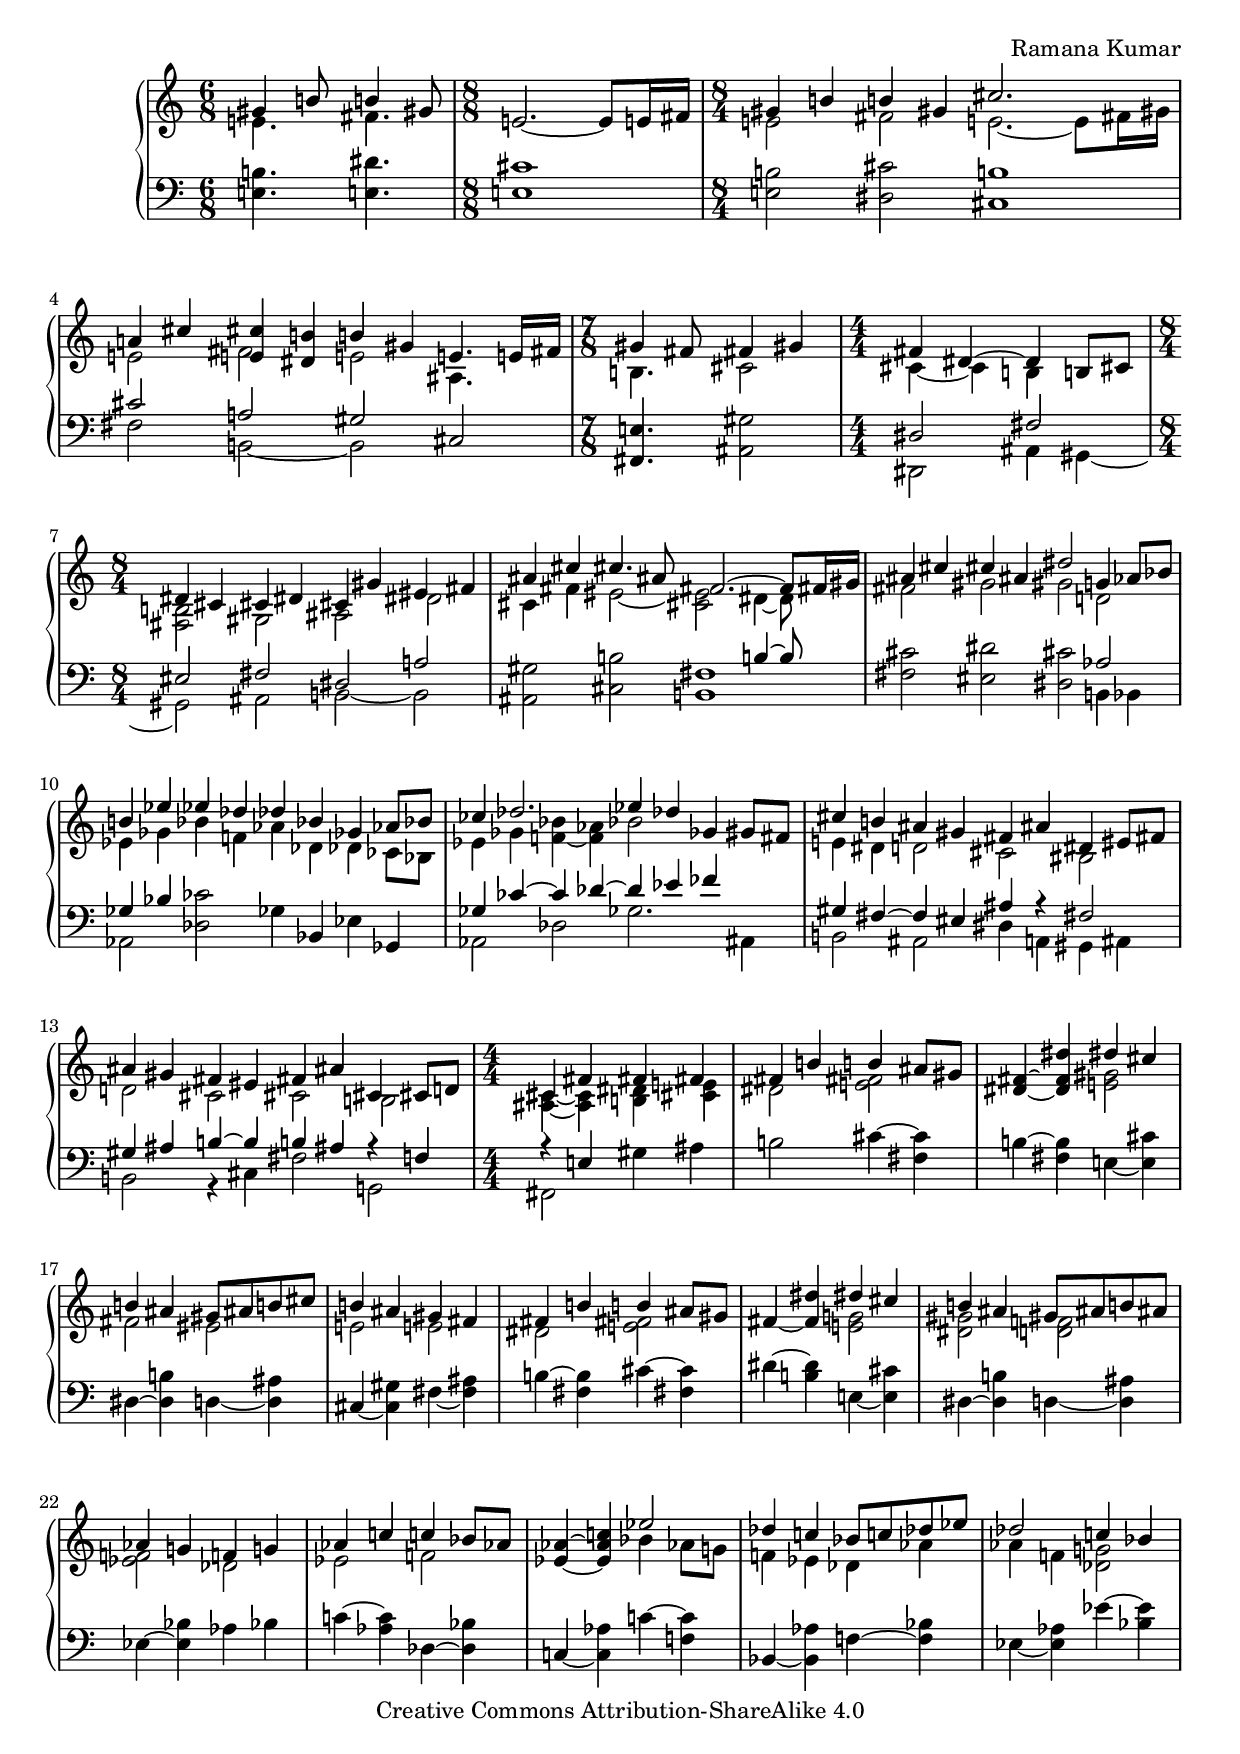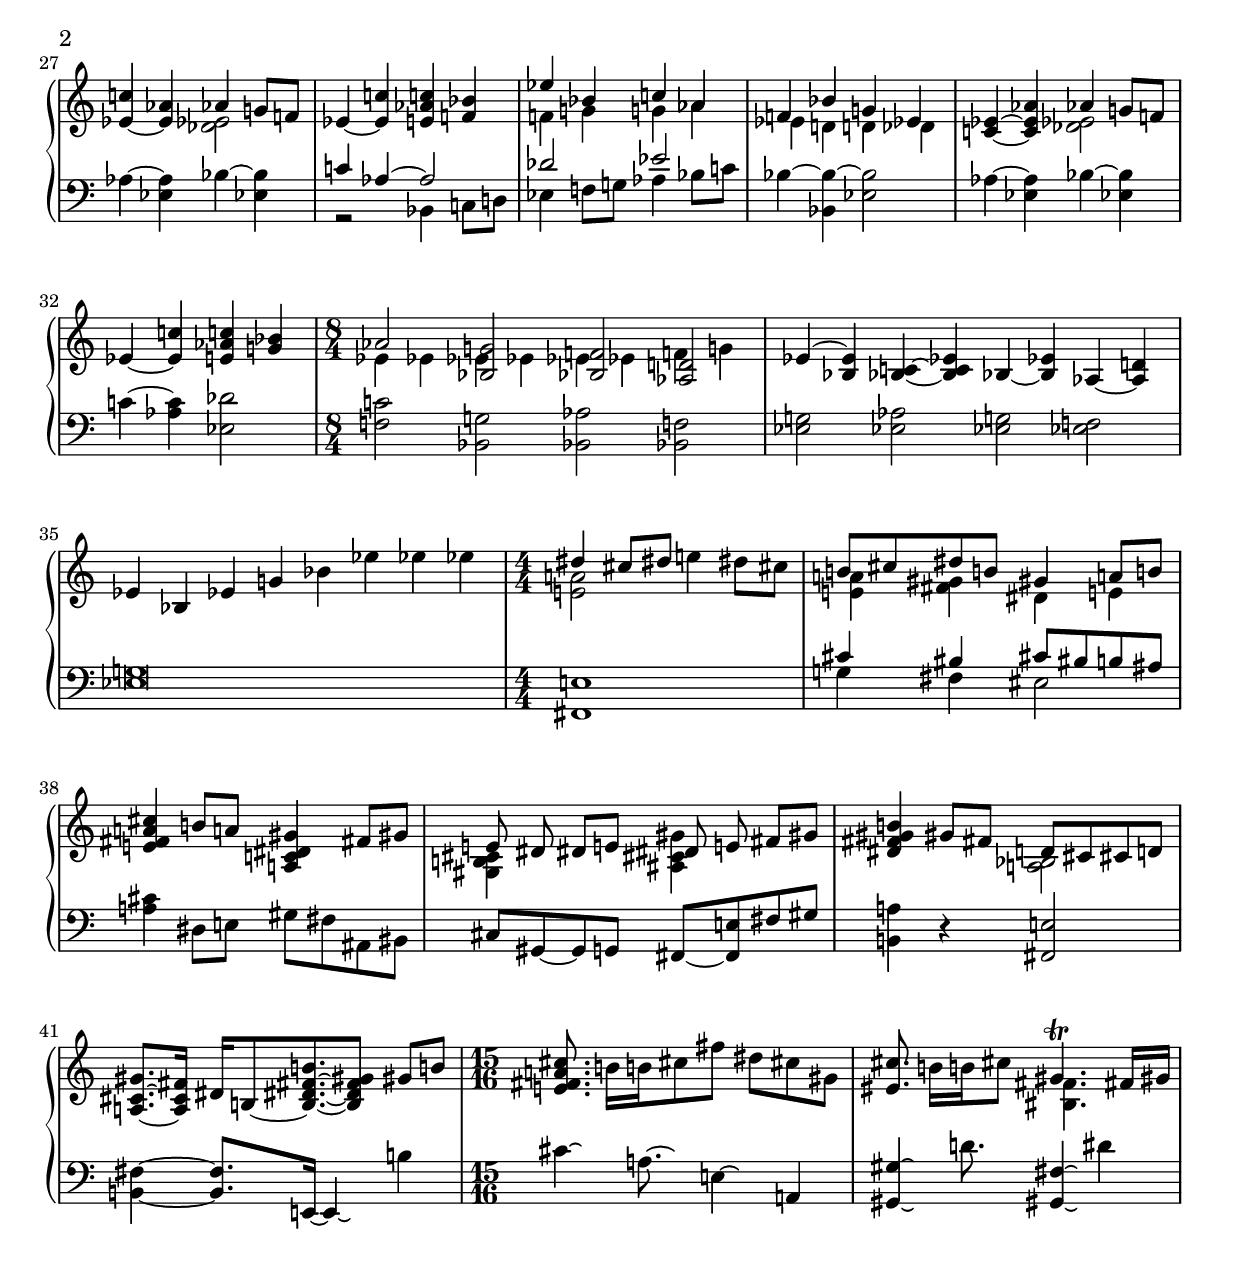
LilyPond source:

\version "2.18.0"

\header {
% title = "tbd"
  composer = "Ramana Kumar"
  date = "2015"
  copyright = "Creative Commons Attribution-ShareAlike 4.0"
% dedication = "tbd"
}

#(ly:set-option 'point-and-click #f)

\score {
  \new PianoStaff <<
    \new Staff {
      \accidentalStyle PianoStaff.dodecaphonic
      \override PianoStaff.TimeSignature.style = #'numbered
      \clef treble

      \time 6/8
      << { gis'4 b'8 b'4 gis'8 }
      \\ { e'4. fis'4. } >>
      |

      \time 8/8
      e'2. ~ e'8 e'16 fis'
      |

      \time 8/4
      << { gis'4 b' b' gis' cis''2. s8 }
      \\ { e'2 fis' e'2. ~ e'8 fis'16 gis' } >>
      |

      << { a'4 cis'' < e' cis''> < dis' b'> b' gis' e'4. e'16 fis' }
      \\ { e'2 fis' e' ais4. s8 } >>
      |

      \time 7/8
      << { gis'4 fis'8 fis'4 gis' }
      \\ { b4. cis'2 } >>
      |

      \time 4/4
      << { fis'4 dis'4 ~ dis' b8 cis' }
      \\ { cis'4 ~ cis' b s } >>
      | 

      \time 8/4
      << { dis'4 cis' cis' dis' cis' gis' eis' fis' }
      \\ { < fis b>2 gis ais dis' } >>
      |

      << { ais'4 cis'' cis''4. ais'8 fis'2. ~ fis'8 fis'16 gis' }
      \\ { cis'4 fis' eis'2 ~ < cis' eis'> dis'4 ~ dis'8 } >>
      |

      << { ais'4 cis'' cis'' ais' dis''2 g'4 aes'8 bes' }
      \\ { fis'2 gis' gis' d' } >>
      |

      << { b'4 ees'' ees'' des'' des'' bes' ges' aes'8 bes' }
      \\ { ees'4 ges' bes' f' aes' des' des' ces'8 bes } >>
      |

      << { ces''4 des''2. ees''4 des'' ges' gis'8 fis' }
      \\ { ees'4 ges' < f' bes'> ~ < f' aes'> bes'2 s } >>
      |

      << { cis''4 b' ais' gis' fis' ais' dis' eis'8 fis' }
      \\ { e'4 dis' d'2 cis' bis } >>
      |

      << { ais'4 gis' fis' eis' fis' ais' cis' cis'8 d' }
      \\ { d'2 cis' cis' b } >>
      |

      \time 4/4
      << { cis'4 fis' fis' fis' }
      \\ { < ais cis'>4 ~ < ais cis'> < b dis'> < cis' e'> } >>
      |

      << { fis'4 b' b' ais'8 gis' }
      \\ { dis'2 < e' fis'> } >>
      |

      < dis' fis'>4 ~ < dis' fis' dis''> << { dis'' cis'' } \\  < e' gis'>2 >>
      |

      << { b'4 ais' gis'8 ais' b' cis'' }
      \\ { fis'2 eis' } >>
      |

      << { b'4 ais' gis' fis' }
      \\ {e'2 e' } >>
      |

      << { fis'4 b' b' ais'8 gis' }
      \\ { dis'2 < e' fis'> } >>
      |

      fis'4 ~ < fis' dis''> << { dis'' cis'' } \\  < e' g'>2 >>
      |

      << { b'4 ais' gis'8 ais' b' ais' }
      \\ { < dis' gis'>2 < d' f'> } >>
      |

      << { aes'4 g' f' g' }
      \\ { < ees' f'>2 des' } >>
      |

      << { aes'4 c'' c'' bes'8 aes' }
      \\ { ees'2 f' } >>
      |

      < ees' aes'>4 ~ < ees' aes' c''>
      << { ees''2 } \\ { bes'4 aes'8 g' } >>
      |

      << { des''4 c'' bes'8 c'' des'' ees'' }
      \\ { f'4 ees' des' aes' } >>
      |

      << { des''2 c''4 bes' }
      \\ { aes'4 f' < des' g'>2 } >>
      |

      < ees' c''>4 ~ < ees' aes'> << { aes' g'8 f' } \\ < des' ees'>2 >>
      |

      ees'4 ~ < ees' c''> < e' aes' c''> < f' bes'>
      |

      << { ees''4 bes' c'' aes' }
      \\ { f' g' g' aes' } >>
      |

      << { f' bes' g' ees' }
      \\ { ees' d' d' des' } >>
      |

      < c' ees'>4 ~ < c' ees' aes'> << { aes' g'8 f' } \\ < des' ees'>2 >>
      |

      ees'4 ~ < ees' c''> < e' aes' c''> < g' bes'>
      |

      \time 8/4
      << { aes'2 < bes g'> < bes f'> < aes d'> }
      \\ { ees'4 ees' ees' ees' ees' ees' f' g' } >>
      |

      ees'4 ~ < ees' bes> < bes c'> ~ < bes c' ees'>
      bes4 ~ < bes ees'> aes ~ < aes d'>
      |

      ees'4 bes ees' g' bes' ees'' ees'' ees''
      |

      \time 4/4
      << { dis''4 cis''8 dis'' } \\ < e' a'>2 >> e''4 dis''8 cis''
      |

      << { b'8 cis'' dis'' b' gis'4 a'8 b' }
      \\ { < e' a'>4 < fis' gis'> dis' e' } >>
      |

      < e' fis' a' cis''>4 b'8 a' < a c' dis' gis'>4 fis'8 gis'
      |

      << { e'8 dis' } \\ { < gis b cis'>4} >> dis'8 e'
      << { dis'8 e' } \\ { < ais cis' gis'>4 } >> fis'8 gis'
      |

      < dis' fis' gis' b'>4 gis'8 fis'
      << { d'8 cis' cis' d' }
      \\ { < a bes>2 } >>
      |

      < a cis' gis'>8. ~ < a cis' fis'>16 dis' b8 ~
      < b dis' fis' b'>8. ~ < b dis' fis' gis'>8 gis' b'
      |

      \time 15/16
      < e' fis' a' cis''>8. b'16 b' cis''8 fis'' dis'' cis'' gis'8
      |

      < eis' cis''>8. b'16 b' cis''8 << gis'4.\trill \\ < bis fis'>4. >> fis'16 gis'
      |

    }
    \new Staff {
      \clef bass

      < e b>4. < e dis'>
      |

      < e cis'>1
      |

      < e b>2 < dis cis'> < cis b>1
      |

      << { cis'2 a gis }
      \\ { fis b, ~ b, } >> cis
      |

      < fis, e>4. < ais, gis>2
      |

      << { dis2 fis }
      \\ { dis,2 ais,4 gis, ~ } >>
      |

      << { eis2 fis dis a }
      \\ { gis, ais, b, ~ b, } >>
      |

      < ais, gis>2 < cis b> << { s2 b4 ~ b8 s } \\ < b, fis>1 >>
      |

      < fis cis'>2 < eis dis'> < dis cis'> << aes2 \\ { b,4 bes, } >>
      |

      << { ges4 bes } \\ aes,2 >> < des ces'>2 ges4 bes, ees ges,
      |
 
      << { ges4 ces' ~ ces' des' ~ des' ees' fes' s }
      \\ { aes,2 des ges2. ais,4 } >>
      |

      << { gis4 fis ~ fis eis ais r fis2 }
      \\ { b,2 ais, dis4 a, gis, ais, } >>
      |

      << { gis4 ais b ~ b b ais r f }
      \\ { b,2 r4 cis fis2 g, } >>
      |

      << { r4 e } \\ { fis,2 } >> gis4 ais
      |

      b2 cis'4 ~ < cis' fis>
      |

      b4 ~ < fis b > e ~ < e cis'>
      |

      dis4 ~ < dis b> d ~ < d ais>
      |

      cis ~ < cis gis> fis ~ < fis ais>
      |

      b4 ~ < fis b> cis' ~ < cis' fis>
      |

      dis'4 ~ < b dis'> e ~ < e cis'>
      |

      dis4 ~ < dis b> d ~ < d ais>
      |

      ees4 ~ < ees bes> aes bes
      |

      c'4 ~ < c' aes> des ~ < des bes>
      |

      c4 ~ < c aes> c' ~ < c' f>
      |

      bes, ~ < bes, aes> f ~ < f bes>
      |

      ees4 ~ < ees aes> ees' ~ < ees' bes>
      |

      aes4 ~ < aes ees> bes ~ < bes ees>
      |

      << { c'4 aes ~ aes2 }
      \\ { r2 bes,4 c8 d } >>
      |

      << { des'2 ees' }
      \\ { ees4 f8 g aes4 bes8 c' } >>
      |

      bes4 ~ < bes, bes> ~ < bes ees>2
      |

      aes4 ~ < aes ees> bes ~ < bes ees>
      |

      c'4 ~ < c' aes> < ees des'>2
      |

      < f c'>2 < bes, g> < bes, aes>2 < bes, f>
      |

      < ees g>2 < ees aes> < ees g>2 < ees f>
      |

      < ees g>\breve
      |

      < fis, e>1
      |

      << { cis'4 bis cis'8 bis b ais }
      \\ { g4 fis eis2 } >>
      |

      < a cis'>4 dis8 e gis8 fis ais,8 bis,
      |

      cis8 gis, ~ gis, g, fis, ~ < fis, e> fis gis
      |

      < b, a>4 r < fis, e>2
      |

      < b, fis>4 ~ < b, fis>8. e,16 ~ e,4\laissezVibrer b
      |

      cis'4\laissezVibrer a8.\laissezVibrer e4\laissezVibrer a,
      |

      < gis, gis>4\laissezVibrer d'8. < gis, fis>4\laissezVibrer dis'
      |
    }
  >>
}
